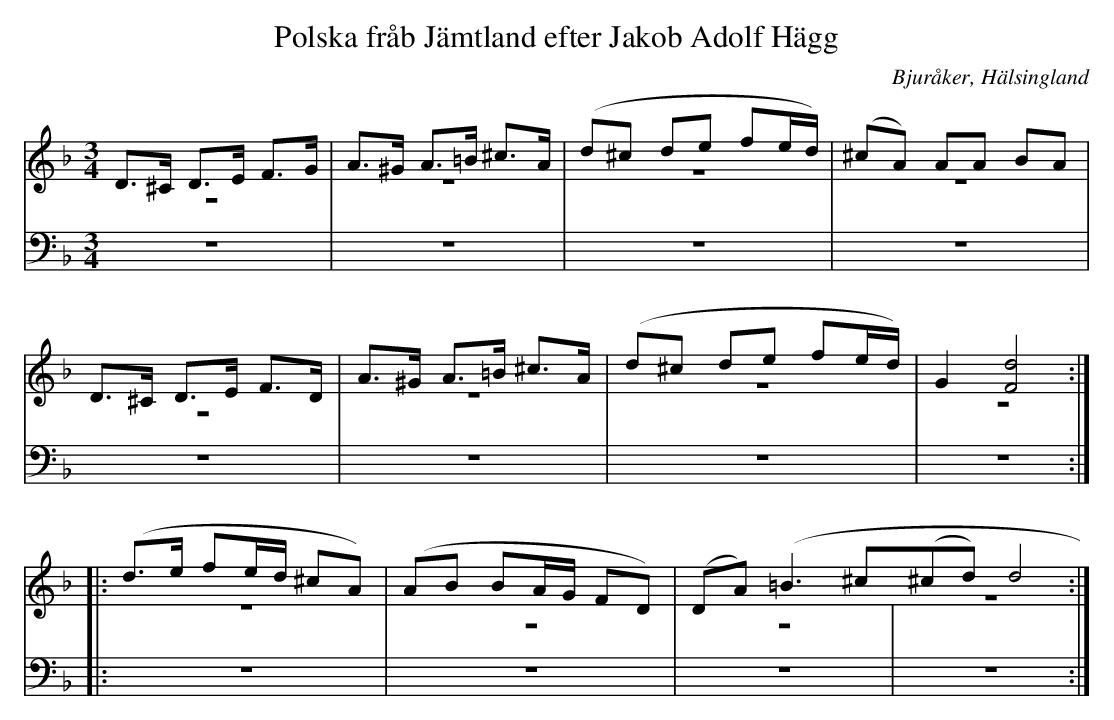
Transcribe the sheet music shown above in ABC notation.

X:1
T: Polska fråb Jämtland efter Jakob Adolf Hägg
O: Bjuråker, Hälsingland
M: 3/4
L: 1/8
K: Dm
V:1
V:2 merge
V:3
V:4 merge
V:1
D>^C D>E F>G|A>^G A>=B ^c>A|(d^c de fe/d/)|(^cA) AA BA|
D>^C D>E F>D|A>^G A>=B ^c>A|(d^c de fe/d/)|G2 [F4d4]:|
|:(d>e fe/d/ ^cA)|(AB BA/G/ FD)|(DA) (=B3 ^c=|(^cd) d4:|
V:2
z6|z6|z6|z6|
z6|z6|z6|z6:|
|:z6|z6|z6|z6:|
V:3 clef=bass
z6|z6|z6|z6|
z6|z6|z6|z6:|
|:z6|z6|z6|z6:|
V:4 clef=bass
z6|z6|z6|z6|
z6|z6|z6|z6:|
|:z6|z6|z6|z6:|
